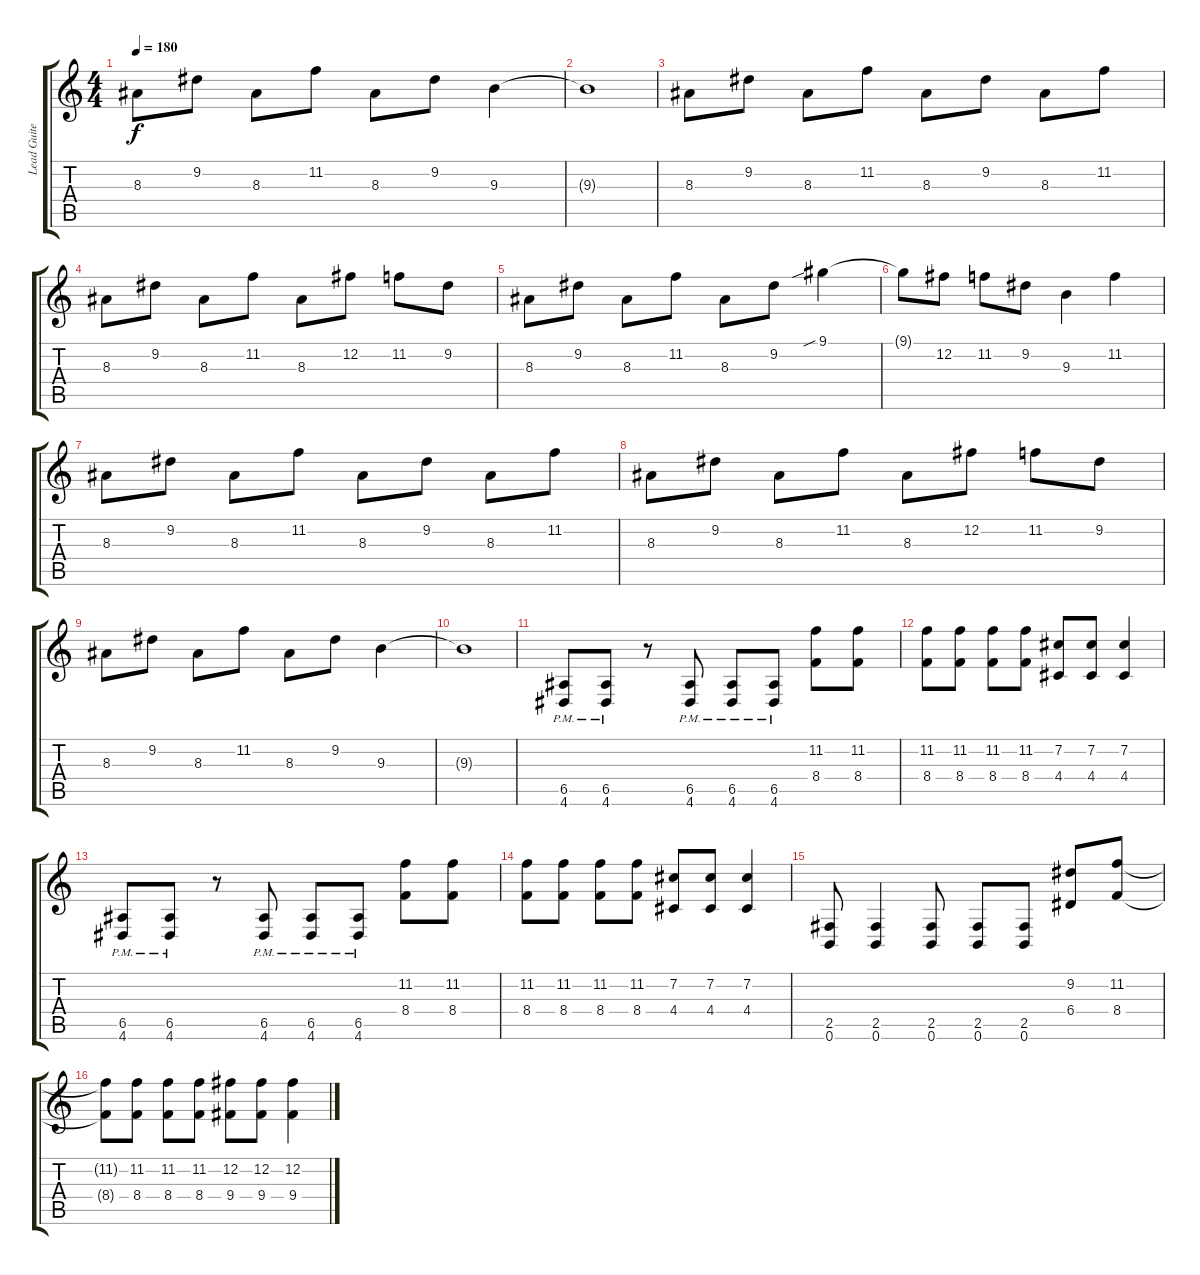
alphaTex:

\track ("Lead Guiter" "Lead Guite") {instrument overdrivenguitar}
\staff {score tabs}
\tuning (B3 Gb3 D3 A2 E2 B1) {hide}
\ts (4 4)
\tempo 180
\clef g2
\ks c
8.3.8{dy f} 9.2.8 8.3.8 11.2.8 8.3.8 9.2.8 9.3.4 |
9.3{t}.1 |
8.3.8 9.2.8 8.3.8 11.2.8 8.3.8 9.2.8 8.3.8 11.2.8 |
8.3.8 9.2.8 8.3.8 11.2.8 8.3.8 12.2.8 11.2.8 9.2.8 |
8.3.8 9.2.8 8.3.8 11.2.8 8.3.8 9.2.8 9.1{sib}.4 |
9.1{t}.8 12.2.8 11.2.8 9.2.8 9.3.4 11.2.4 |
8.3.8 9.2.8 8.3.8 11.2.8 8.3.8 9.2.8 8.3.8 11.2.8 |
8.3.8 9.2.8 8.3.8 11.2.8 8.3.8 12.2.8 11.2.8 9.2.8 |
8.3.8 9.2.8 8.3.8 11.2.8 8.3.8 9.2.8 9.3.4 |
9.3{t}.1 |
(6.5 4.6{pm}).8 (6.5 4.6{pm}).8 r.8 (6.5 4.6{pm}).8 (6.5 4.6{pm}).8 (6.5 4.6{pm}).8 (11.2 8.4).8 (11.2 8.4).8 |
(11.2 8.4).8 (11.2 8.4).8 (11.2 8.4).8 (11.2 8.4).8 (7.2 4.4).8 (7.2 4.4).8 (7.2 4.4).4 |
(6.5 4.6{pm}).8 (6.5 4.6{pm}).8 r.8 (6.5 4.6{pm}).8 (6.5 4.6{pm}).8 (6.5 4.6{pm}).8 (11.2 8.4).8 (11.2 8.4).8 |
(11.2 8.4).8 (11.2 8.4).8 (11.2 8.4).8 (11.2 8.4).8 (7.2 4.4).8 (7.2 4.4).8 (7.2 4.4).4 |
(2.5 0.6).8 (2.5 0.6).4 (2.5 0.6).8 (2.5 0.6).8 (2.5 0.6).8 (9.2 6.4).8 (11.2 8.4).8 |
(11.2{t} 8.4{t}).8 (11.2 8.4).8 (11.2 8.4).8 (11.2 8.4).8 (12.2 9.4).8 (12.2 9.4).8 (12.2 9.4).4
